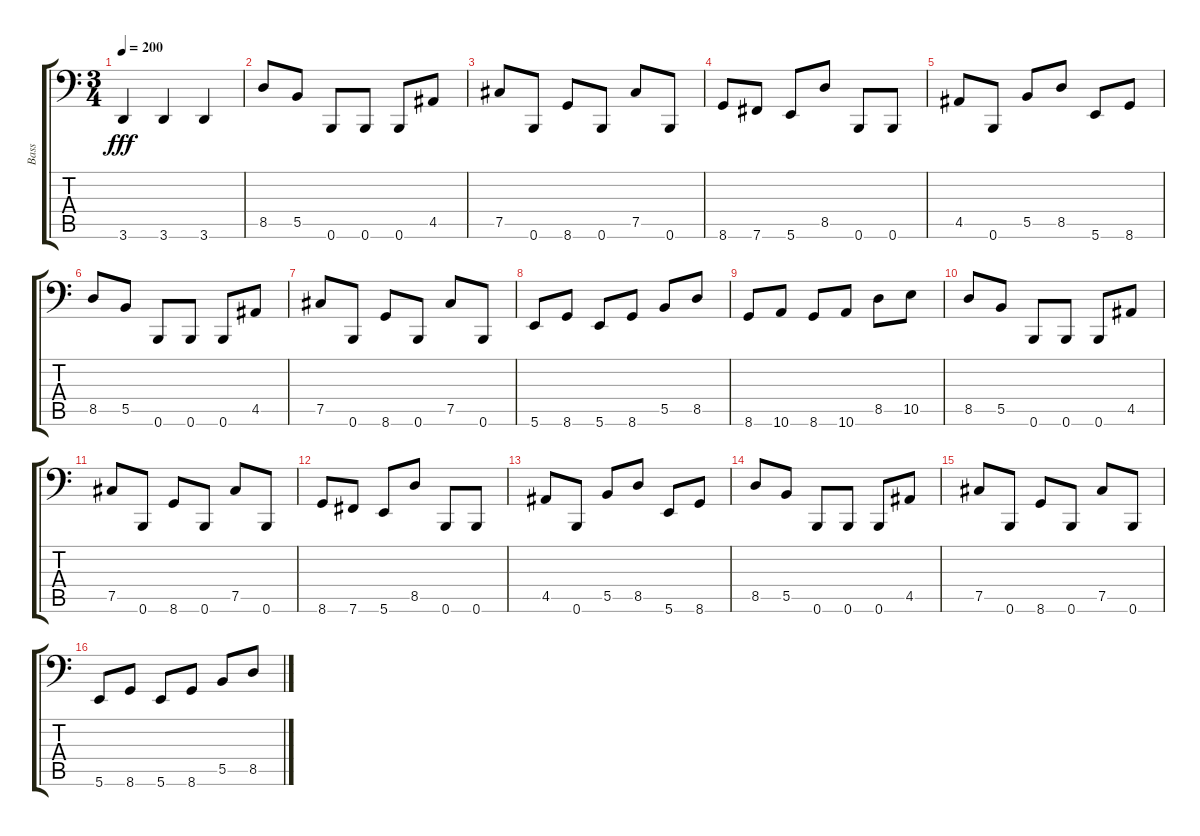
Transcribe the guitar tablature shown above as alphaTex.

\track ("Bass" "Bass") {instrument electricbassfinger}
\staff {score tabs}
\tuning (Db3 Ab2 E2 B1 Gb1 B0) {hide}
\ts (3 4)
\tempo 200
\clef f4
\ks c
3.6.4{dy fff} 3.6.4 3.6.4 |
8.5.8 5.5.8 0.6.8 0.6.8 0.6.8 4.5.8 |
7.5.8 0.6.8 8.6.8 0.6.8 7.5.8 0.6.8 |
8.6.8 7.6.8 5.6.8 8.5.8 0.6.8 0.6.8 |
4.5.8 0.6.8 5.5.8 8.5.8 5.6.8 8.6.8 |
8.5.8 5.5.8 0.6.8 0.6.8 0.6.8 4.5.8 |
7.5.8 0.6.8 8.6.8 0.6.8 7.5.8 0.6.8 |
5.6.8 8.6.8 5.6.8 8.6.8 5.5.8 8.5.8 |
8.6.8 10.6.8 8.6.8 10.6.8 8.5.8 10.5.8 |
8.5.8 5.5.8 0.6.8 0.6.8 0.6.8 4.5.8 |
7.5.8 0.6.8 8.6.8 0.6.8 7.5.8 0.6.8 |
8.6.8 7.6.8 5.6.8 8.5.8 0.6.8 0.6.8 |
4.5.8 0.6.8 5.5.8 8.5.8 5.6.8 8.6.8 |
8.5.8 5.5.8 0.6.8 0.6.8 0.6.8 4.5.8 |
7.5.8 0.6.8 8.6.8 0.6.8 7.5.8 0.6.8 |
5.6.8 8.6.8 5.6.8 8.6.8 5.5.8 8.5.8
